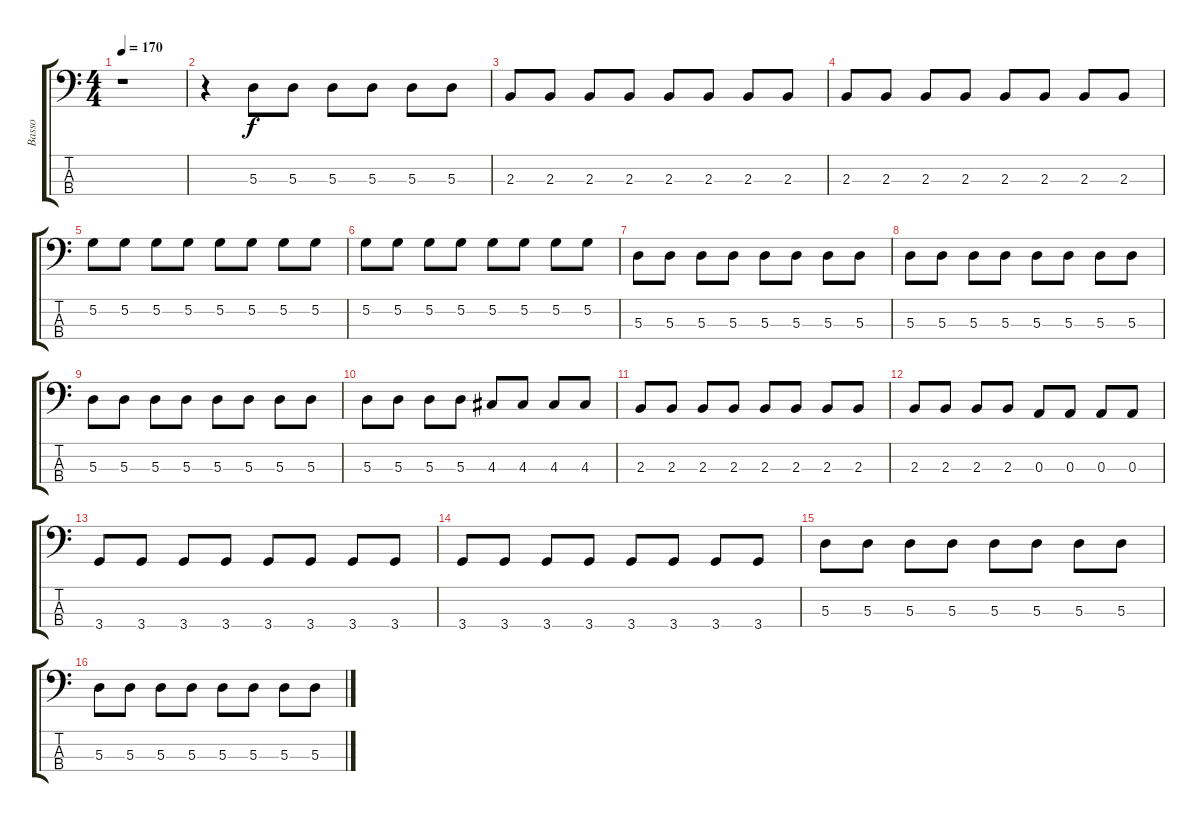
\track ("Basso" "Basso") {instrument electricbassfinger}
\staff {score tabs}
\tuning (G2 D2 A1 E1) {hide}
\ts (4 4)
\tempo 170
\clef f4
\ks c
r.1{dy f} |
r.4 5.3.8 5.3.8 5.3.8 5.3.8 5.3.8 5.3.8 |
2.3.8 2.3.8 2.3.8 2.3.8 2.3.8 2.3.8 2.3.8 2.3.8 |
2.3.8 2.3.8 2.3.8 2.3.8 2.3.8 2.3.8 2.3.8 2.3.8 |
5.2.8 5.2.8 5.2.8 5.2.8 5.2.8 5.2.8 5.2.8 5.2.8 |
5.2.8 5.2.8 5.2.8 5.2.8 5.2.8 5.2.8 5.2.8 5.2.8 |
5.3.8 5.3.8 5.3.8 5.3.8 5.3.8 5.3.8 5.3.8 5.3.8 |
5.3.8 5.3.8 5.3.8 5.3.8 5.3.8 5.3.8 5.3.8 5.3.8 |
5.3.8 5.3.8 5.3.8 5.3.8 5.3.8 5.3.8 5.3.8 5.3.8 |
5.3.8 5.3.8 5.3.8 5.3.8 4.3.8 4.3.8 4.3.8 4.3.8 |
2.3.8 2.3.8 2.3.8 2.3.8 2.3.8 2.3.8 2.3.8 2.3.8 |
2.3.8 2.3.8 2.3.8 2.3.8 0.3.8 0.3.8 0.3.8 0.3.8 |
3.4.8 3.4.8 3.4.8 3.4.8 3.4.8 3.4.8 3.4.8 3.4.8 |
3.4.8 3.4.8 3.4.8 3.4.8 3.4.8 3.4.8 3.4.8 3.4.8 |
5.3.8 5.3.8 5.3.8 5.3.8 5.3.8 5.3.8 5.3.8 5.3.8 |
5.3.8 5.3.8 5.3.8 5.3.8 5.3.8 5.3.8 5.3.8 5.3.8
